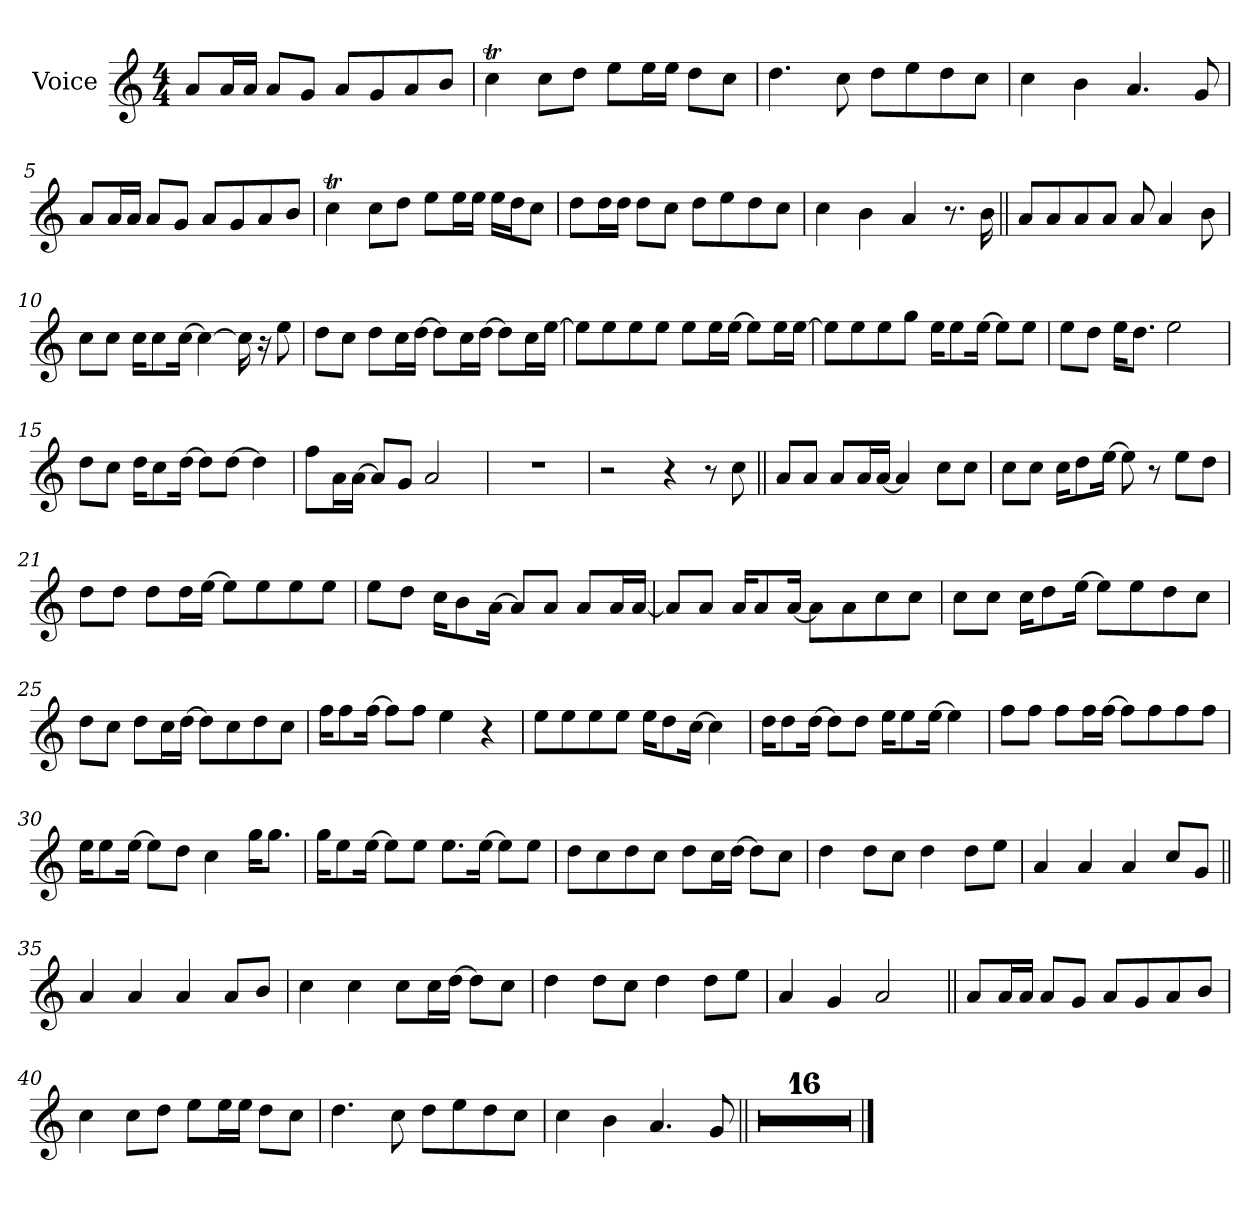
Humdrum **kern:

**kern
*part1
*staff1
*I"Voice
*I'Vc.
*clefG2
*k[]
*M4/4
*MM110
=1
8a!L
16a!L
16a!JJ
8a!L
8g!J
8a!L
8g!
8a!
8b!J
=2
4ccT!
8cc!L
8dd!J
8ee!L
16ee!L
16ee!JJ
8dd!L
8cc!J
=3
4.dd!
8cc!
8dd!L
8ee!
8dd!
8cc!J
=4
4cc!
4b!
4.a!
8g!
=5
8a!L
16a!L
16a!JJ
8a!L
8g!J
8a!L
8g!
8a!
8b!J
=6
4ccT!
8cc!L
8dd!J
8ee!L
16ee!L
16ee!JJ
16ee!LL
16dd!J
8cc!J
=7
8dd!L
16dd!L
16dd!JJ
8dd!L
8cc!J
8dd!L
8ee!
8dd!
8cc!J
=8
4cc!
4b!
4a!
8.r
16b
=9||
8aL
8a
8a
8aJ
8a
4a
8b
=10
8ccL
8ccJ
16ccKL
8cc
[16ccJk
4cc_
16cc]
16r
8ee
=11
8ddL
8ccJ
8ddL
16ccL
[16ddJJ
8ddL]
16ccL
[16ddJJ
8ddL]
16ccL
[16eeJJ
=12
8eeL]
8ee
8ee
8eeJ
8eeL
16eeL
[16eeJJ
8eeL]
16eeL
[16eeJJ
=13
8eeL]
8ee
8ee
8ggJ
16eeKL
8ee
[16eeJk
8eeL]
8eeJ
=14
8eeL
8ddJ
16eeKL
8.ddJ
2ee
=15
8ddL
8ccJ
16ddKL
8cc
[16ddJk
8ddL]
[8ddJ
4dd]
=16
8ffL
16aL
[16aJJ
8aL]
8gJ
2a
=17
1r
=18
2r
4r
8r
8cc
=19||
8aL
8aJ
8aL
16aL
[16aJJ
4a]
8ccL
8ccJ
=20
8ccL
8ccJ
16ccKL
8dd
[16eeJk
8ee]
8r
8eeL
8ddJ
=21
8ddL
8ddJ
8ddL
16ddL
[16eeJJ
8eeL]
8ee
8ee
8eeJ
=22
8eeL
8ddJ
16ccKL
8b
[16aJk
8aL]
8aJ
8aL
16aL
[16aJJ
=23
8aL]
8aJ
16aKL
8a
[16aJk
8aL]
8a
8cc
8ccJ
=24
8ccL
8ccJ
16ccKL
8dd
[16eeJk
8eeL]
8ee
8dd
8ccJ
=25
8ddL
8ccJ
8ddL
16ccL
[16ddJJ
8ddL]
8cc
8dd
8ccJ
=26
16ffKL
8ff
[16ffJk
8ffL]
8ffJ
4ee
4r
=27
8eeL
8ee
8ee
8eeJ
16eeKL
8dd
[16ccJk
4cc]
=28
16ddKL
8dd
[16ddJk
8ddL]
8ddJ
16eeKL
8ee
[16eeJk
4ee]
=29
8ffL
8ffJ
8ffL
16ffL
[16ffJJ
8ffL]
8ff
8ff
8ffJ
=30
16eeKL
8ee
[16eeJk
8eeL]
8ddJ
4cc
16ggKL
8.ggJ
=31
16ggKL
8ee
[16eeJk
8eeL]
8eeJ
8.eeL
[16eeJk
8eeL]
8eeJ
=32
8ddL
8cc
8dd
8ccJ
8ddL
16ccL
[16ddJJ
8ddL]
8ccJ
=33
4dd
8ddL
8ccJ
4dd
8ddL
8eeJ
=34
4a
4a
4a
8ccL
8gJ
=35||
4a
4a
4a
8aL
8bJ
=36
4cc
4cc
8ccL
16ccL
[16ddJJ
8ddL]
8ccJ
=37
4dd
8ddL
8ccJ
4dd
8ddL
8eeJ
=38
4a
4g
2a
=39||
8a!L
16a!L
16a!JJ
8a!L
8g!J
8a!L
8g!
8a!
8b!J
=40
4cc!
8cc!L
8dd!J
8ee!L
16ee!L
16ee!JJ
8dd!L
8cc!J
=41
4.dd!
8cc!
8dd!L
8ee!
8dd!
8cc!J
=42
4cc!
4b!
4.a!
8g!
=43||
1r
=44
1r
=45
1r
=46
1r
=47
1r
=48
1r
=49
1r
=50
1r
=51
1r
=52
1r
=53
1r
=54
1r
=55
1r
=56
1r
=57
1r
=58
1r
==
*-
